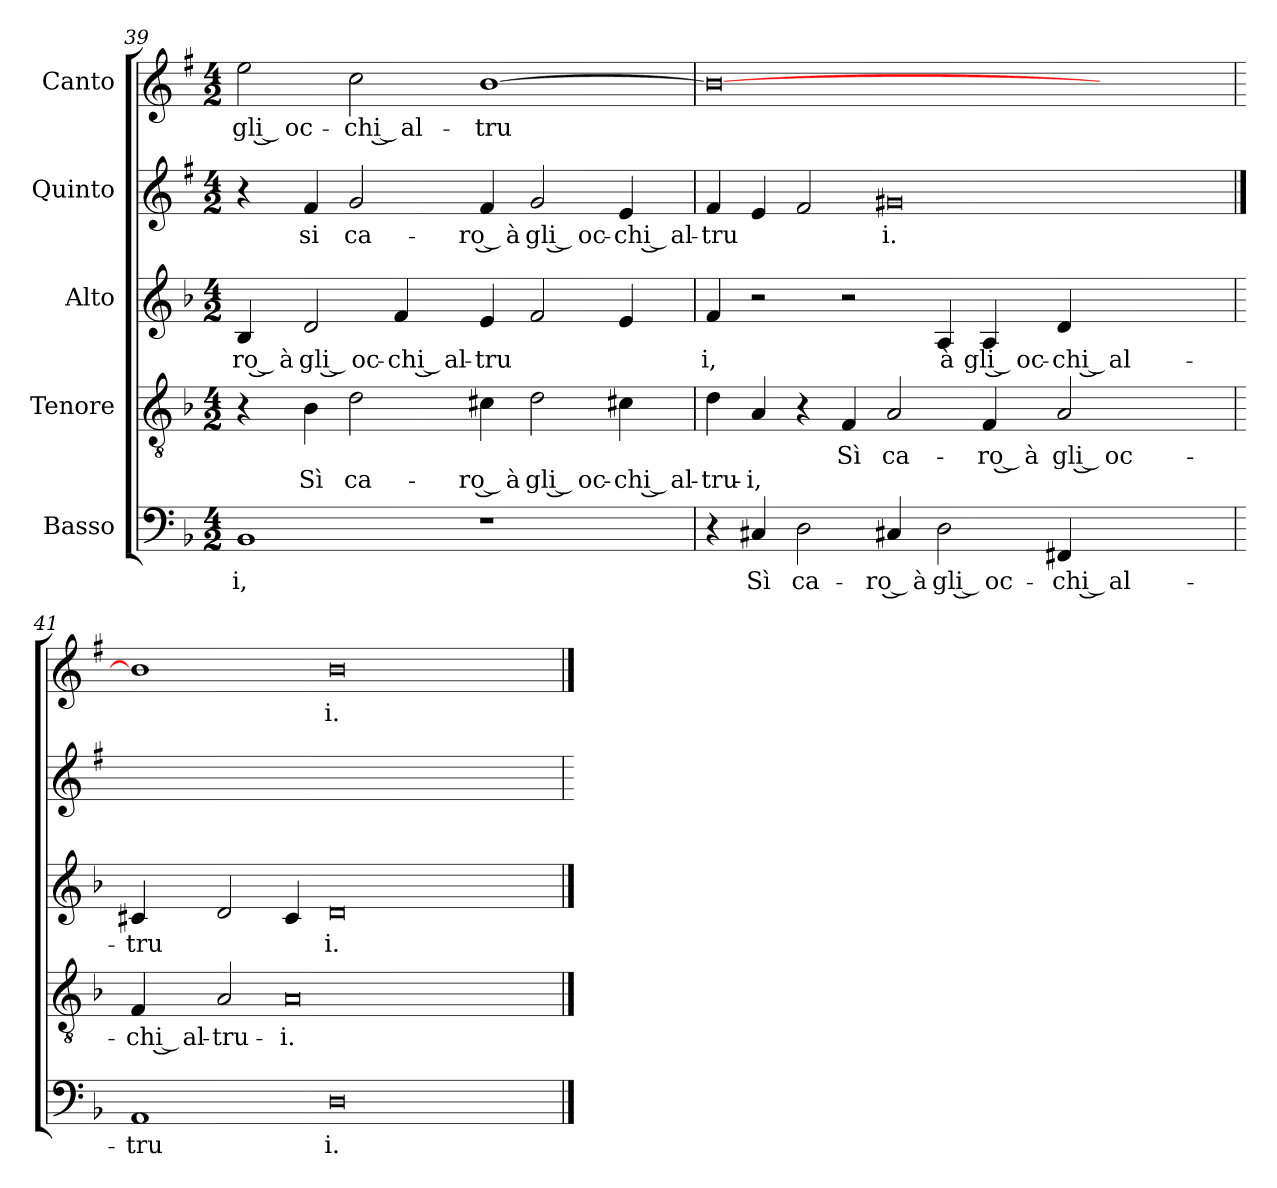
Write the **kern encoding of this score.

**kern	**text	**kern	**text	**text	**kern	**text	**kern	**text	**kern	**text
*part5	*part5	*part4	*part4	*part4	*part3	*part3	*part2	*part2	*part1	*part1
*staff5	*staff5	*staff4	*staff4	*staff4	*staff3	*staff3	*staff2	*staff2	*staff1	*staff1
*I"Basso	*	*I"Tenore	*	*	*I"Alto	*	*I"Quinto	*	*I"Canto	*
*clefF4	*	*clefGv2	*	*	*clefG2	*	*clefG2	*	*clefG2	*
*	*	*	*	*	*	*	*ITrd1c2	*	*ITrd1c2	*
*k[b-]	*	*k[b-]	*	*	*k[b-]	*	*k[b-]	*	*k[b-]	*
*F:	*	*F:	*	*	*F:	*	*F:	*	*F:	*
*M4/2	*	*M4/2	*	*	*M4/2	*	*M4/2	*	*M4/2	*
=39	=39	=39	=39	=39	=39	=39	=39	=39	=39	=39
!	!LO:LY:b	!	!	!	!	!LO:LY:b	!	!	!	!LO:LY:b
1BB-	i,	4r	.	.	4B-	-ro͜ à	4r	.	2dd	-gli͜ oc-
!	!	!	!	!LO:LY:b	!	!LO:LY:b	!	!LO:LY:b	!	!
.	.	4B-	.	Sì	2d	gli͜ oc-	4e	si	.	.
!	!	!	!	!LO:LY:b	!	!	!	!LO:LY:b	!	!LO:LY:b
.	.	2d	.	ca-	.	.	2f	ca-	2b-	-chi͜ al-
!	!	!	!	!	!	!LO:LY:b	!	!	!	!
.	.	.	.	.	4f	-chi͜ al-	.	.	.	.
!	!	!	!	!LO:LY:b	!	!LO:LY:b	!	!LO:LY:b	!	!LO:LY:b
1r	.	4c#X	.	-ro͜ à	4e	-tru	4e	-ro͜ à	[1a	-tru
!	!	!	!	!LO:LY:b	!	!	!	!LO:LY:b	!	!
.	.	2d	.	gli͜ oc-	2f	.	2f	gli͜ oc-	.	.
!	!	!	!	!LO:LY:b	!	!	!	!LO:LY:b	!	!
.	.	4c#X	.	-chi͜ al-	4e	.	4d	-chi͜ al-	.	.
=40	=40	=40	=40	=40	=40	=40	=40	=40	=40	=40
!	!	!	!	!LO:LY:b	!	!LO:LY:b	!	!LO:LY:b	!	!
4r	.	4d	.	-tru-	4f	i,	4e	-tru	0a_	.
!	!LO:LY:b	!	!	!LO:LY:b	!	!	!	!	!	!
4C#X	Sì	4A	.	-i,	2r	.	4d	.	.	.
!	!LO:LY:b	!	!	!	!	!	!	!	!	!
2D	ca-	4r	.	.	.	.	2e	.	.	.
!	!	!	!LO:LY:b	!	!	!	!	!	!	!
.	.	4F	Sì	.	2r	.	.	.	.	.
!	!LO:LY:b	!	!LO:LY:b	!	!	!	!	!LO:LY:b	!	!
4C#X	-ro͜ à	2A	ca-	.	.	.	0f#X	i.	.	.
!	!LO:LY:b	!	!	!	!	!LO:LY:b	!	!	!	!
2D	gli͜ oc-	.	.	.	4A	à	.	.	.	.
!	!	!	!LO:LY:b	!	!	!LO:LY:b	!	!	!	!
.	.	4F	-ro͜ à	.	4A	gli͜ oc-	.	.	.	.
!	!LO:LY:b	!	!LO:LY:b	!	!	!LO:LY:b	!	!	!	!
4FF#X	-chi͜ al-	2A	gli͜ oc-	.	4d	-chi͜ al-	.	.	.	.
1ryy	.	.	.	.	1ryy	.	.	.	1ryy	.
.	.	2.ryy	.	.	.	.	.	.	.	.
=41	=41	=41	=41	=41	=41	=41	==41	=41	=41	=41
!	!LO:LY:b	!	!LO:LY:b	!	!	!LO:LY:b	!	!	!	!
1AA	-tru	4F	-chi͜ al-	.	4c#X	-tru	0ryy	.	1a]	.
!	!	!	!LO:LY:b	!	!	!	!	!	!	!
.	.	2A	-tru-	.	2d	.	.	.	.	.
!	!	!	!LO:LY:b	!	!	!	!	!	!	!
.	.	0A	-i.	.	4c#	.	.	.	.	.
!	!LO:LY:b	!	!	!	!	!LO:LY:b	!	!	!	!LO:LY:b
0D	i.	.	.	.	0d	i.	.	.	0a	i.
.	.	.	.	.	.	.	1ryy	.	.	.
.	.	4ryy	.	.	.	.	.	.	.	.
==	==	==	==	==	==	==	=	==	==	==
*-	*-	*-	*-	*-	*-	*-	*-	*-	*-	*-
